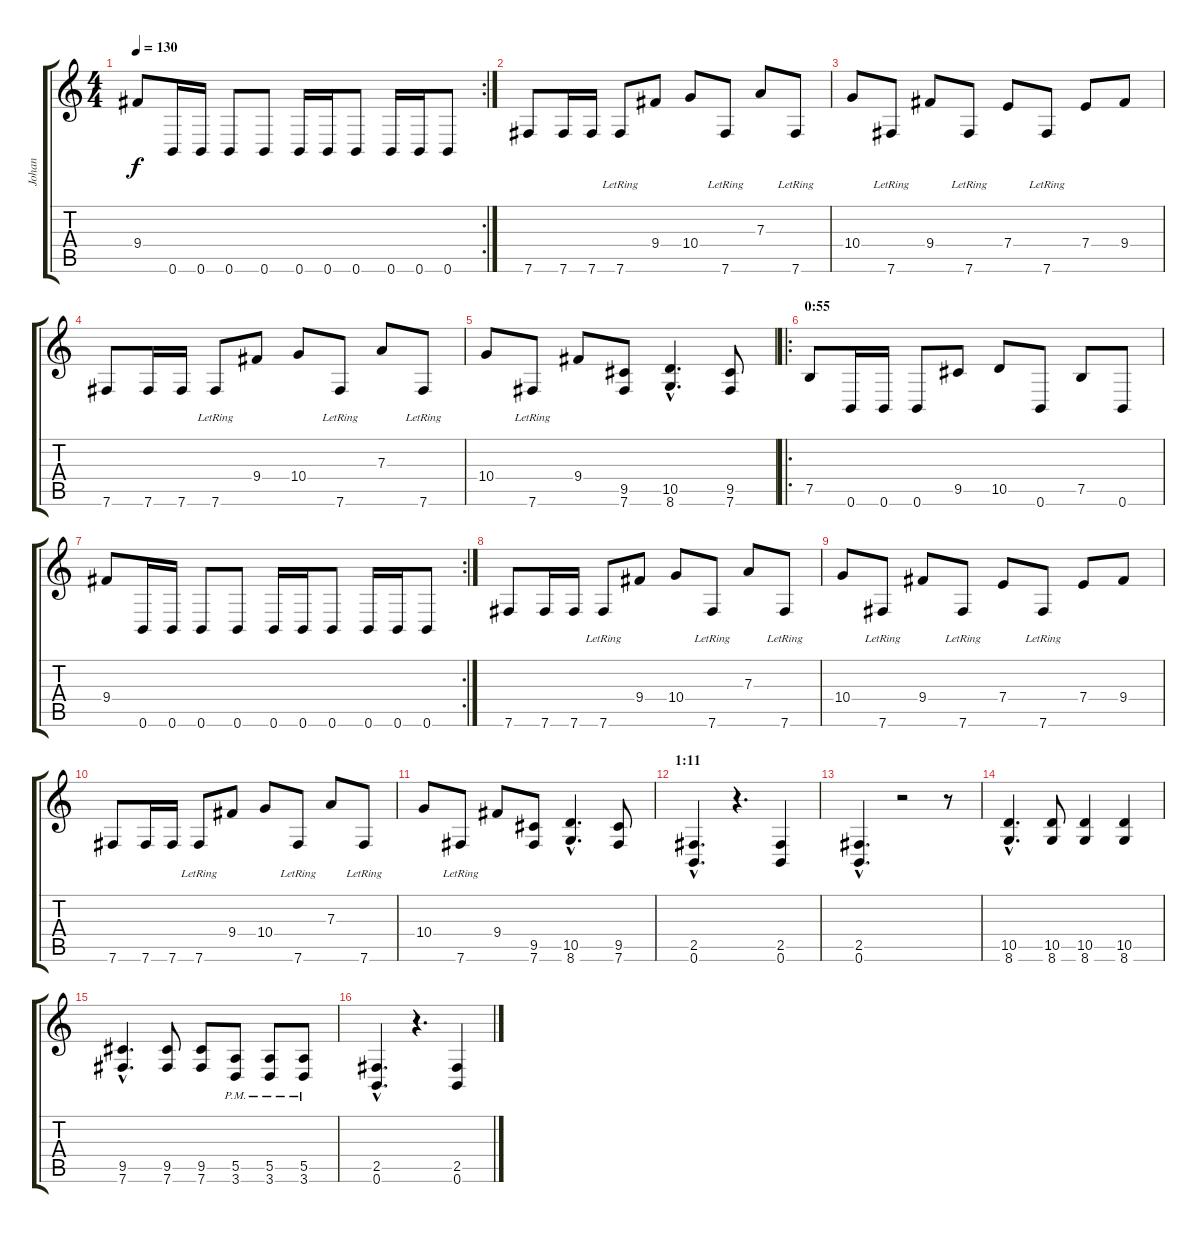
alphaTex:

\track ("Johan" "Johan") {instrument distortionguitar}
\staff {score tabs}
\tuning (B3 Gb3 D3 A2 E2 B1) {hide}
\rc 2
\ts (4 4)
\tempo 130
\clef g2
\ks c
9.4.8{dy f} 0.6.16 0.6.16 0.6.8 0.6.8 0.6.16 0.6.16 0.6.8 0.6.16 0.6.16 0.6.8 |
7.6.8 7.6.16 7.6.16 7.6{lr}.8 9.4.8 10.4.8 7.6{lr}.8 7.3.8 7.6{lr}.8 |
10.4.8 7.6{lr}.8 9.4.8 7.6{lr}.8 7.4.8 7.6{lr}.8 7.4.8 9.4.8 |
7.6.8 7.6.16 7.6.16 7.6{lr}.8 9.4.8 10.4.8 7.6{lr}.8 7.3.8 7.6{lr}.8 |
10.4.8 7.6{lr}.8 9.4.8 (9.5 7.6).8 (10.5{hac} 8.6{hac}).4{d} (9.5 7.6).8 |
\ro
\section ("" "0:55")
7.5.8 0.6.16 0.6.16 0.6.8 9.5.8 10.5.8 0.6.8 7.5.8 0.6.8 |
\rc 2
9.4.8 0.6.16 0.6.16 0.6.8 0.6.8 0.6.16 0.6.16 0.6.8 0.6.16 0.6.16 0.6.8 |
7.6.8 7.6.16 7.6.16 7.6{lr}.8 9.4.8 10.4.8 7.6{lr}.8 7.3.8 7.6{lr}.8 |
10.4.8 7.6{lr}.8 9.4.8 7.6{lr}.8 7.4.8 7.6{lr}.8 7.4.8 9.4.8 |
7.6.8 7.6.16 7.6.16 7.6{lr}.8 9.4.8 10.4.8 7.6{lr}.8 7.3.8 7.6{lr}.8 |
10.4.8 7.6{lr}.8 9.4.8 (9.5 7.6).8 (10.5{hac} 8.6{hac}).4{d} (9.5 7.6).8 |
\section ("" "1:11")
(2.5{hac} 0.6{hac}).4{d} r.4{d} (2.5 0.6).4 |
(2.5{hac} 0.6{hac}).4{d} r.2 r.8 |
(10.5{hac} 8.6{hac}).4{d} (10.5 8.6).8 (10.5 8.6).4 (10.5 8.6).4 |
(9.5{hac} 7.6{hac}).4{d} (9.5 7.6).8 (9.5 7.6).8 (5.5{pm} 3.6{pm}).8 (5.5{pm} 3.6{pm}).8 (5.5{pm} 3.6{pm}).8 |
(2.5{hac} 0.6{hac}).4{d} r.4{d} (2.5 0.6).4
